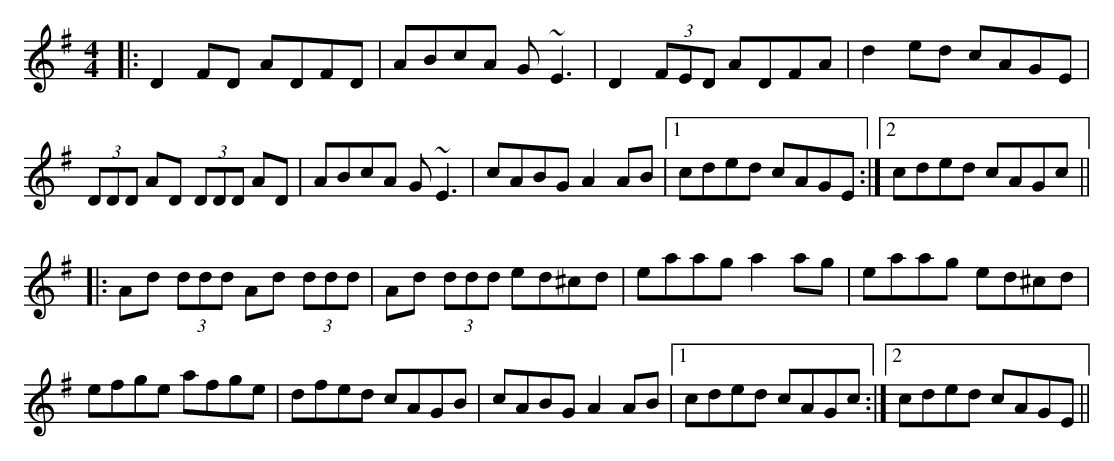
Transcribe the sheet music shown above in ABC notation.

X:1
M:4/4
K:Dmix
|:D2 FD ADFD|ABcA G~E3|D2 (3FED ADFA|d2 ed cAGE|
(3DDD AD (3DDD AD|ABcA G~E3|cABG A2 AB|1 cded cAGE:|2 cded cAGc||
|:Ad (3ddd Ad (3ddd|Ad (3ddd ed^cd|eaag a2 ag|eaag ed^cd|
efge afge|dfed cAGB|cABG A2 AB|1 cded cAGc:|2 cded cAGE||
